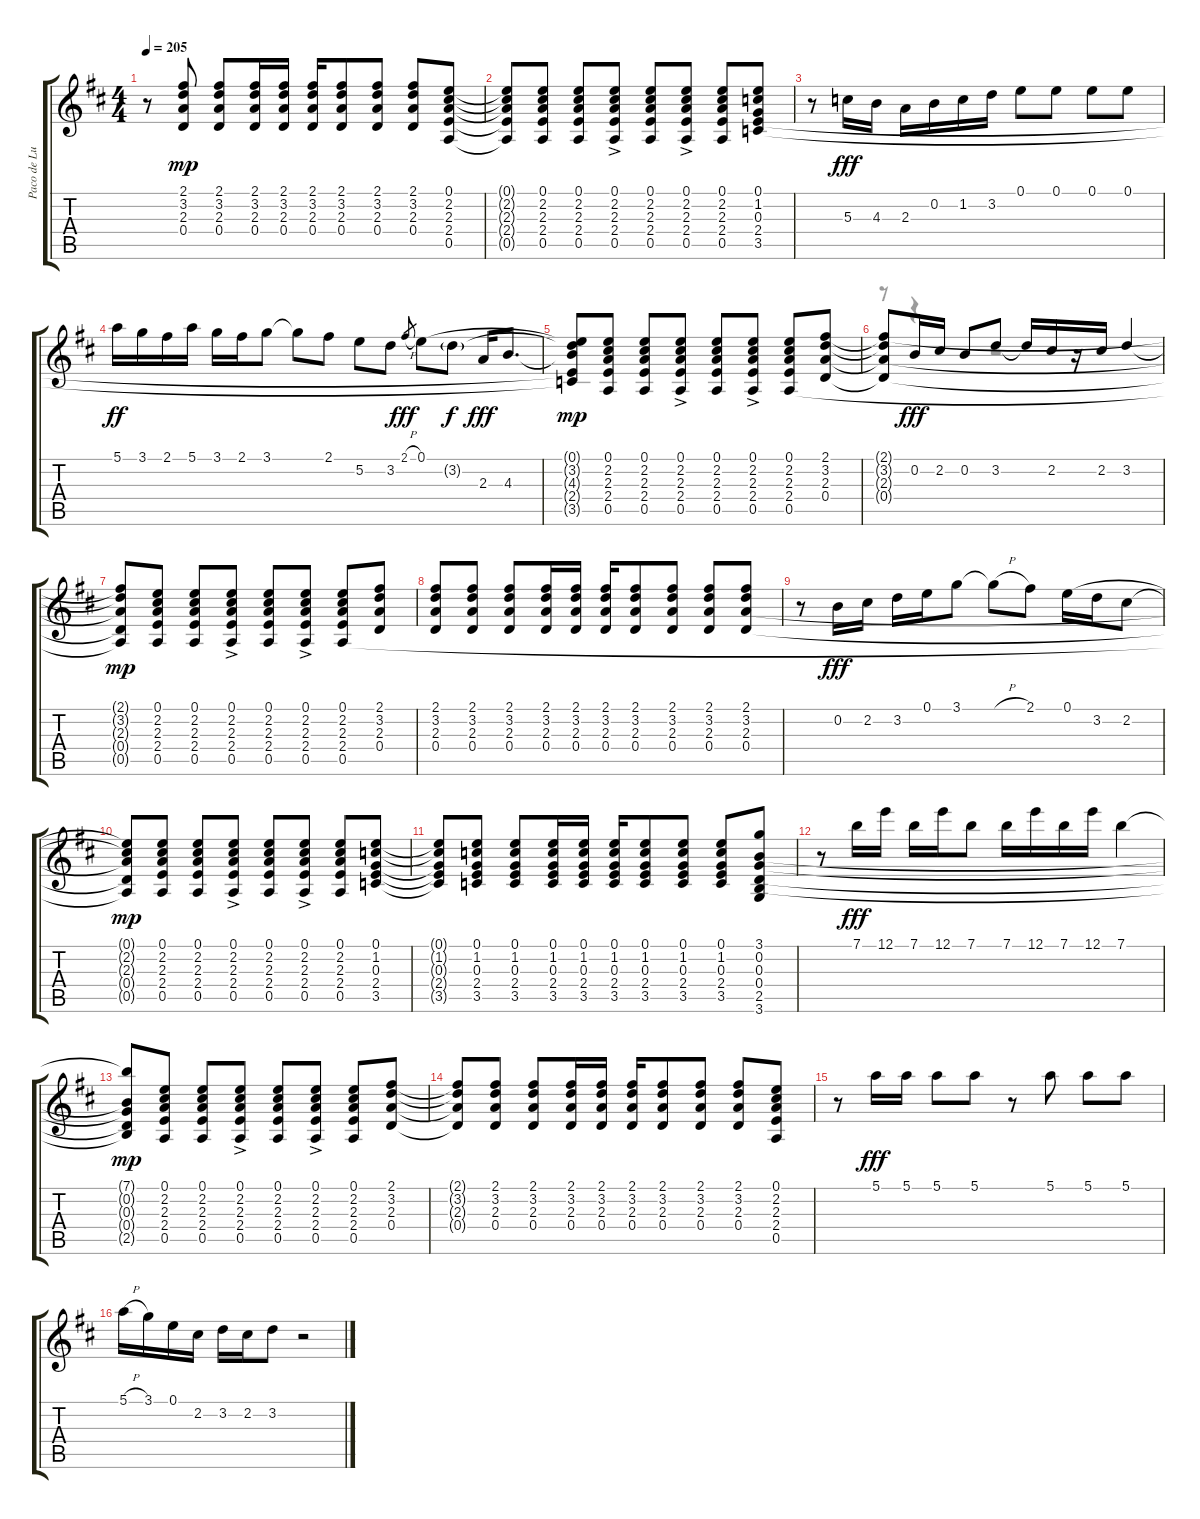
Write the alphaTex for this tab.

\track ("Paco de Lucía" "Paco de Lu") {instrument acousticguitarnylon}
\staff {score tabs}
\tuning (E4 B3 G3 D3 A2 E2) {hide}
\voice
\ts (4 4)
\tempo 205
\clef g2
\ks d
r.8{dy fff} (2.1 3.2 2.3 0.4).8{dy mp} (2.1 3.2 2.3 0.4).8 (2.1 3.2 2.3 0.4).16 (2.1 3.2 2.3 0.4).16 (2.1 3.2 2.3 0.4).16 (2.1 3.2 2.3 0.4).8 (2.1 3.2 2.3 0.4).8 (2.1 3.2 2.3 0.4).8 (0.1 2.2 2.3 2.4 0.5).8 |
(0.1{t} 2.2{t} 2.3{t} 2.4{t} 0.5{t}).8 (0.1 2.2 2.3 2.4 0.5).8 (0.1 2.2 2.3 2.4 0.5).8 (0.1{ac} 2.2{ac} 2.3{ac} 2.4{ac} 0.5{ac}).8 (0.1 2.2 2.3 2.4 0.5).8 (0.1{ac} 2.2{ac} 2.3{ac} 2.4{ac} 0.5{ac}).8 (0.1 2.2 2.3 2.4 0.5).8 (0.1 1.2 0.3 2.4 3.5).8 |
r.8 5.3.16{dy fff} 4.3.16 2.3.16 0.2.16 1.2.16 3.2.16 0.1.8 0.1.8 0.1.8 0.1.8 |
5.1.16{dy ff} 3.1.16 2.1.16 5.1.16 3.1.16 2.1.16 3.1.8 3.1{t}.8 2.1.8 5.2.8 3.2.8 2.1{h}.8{gr dy fff} 0.1.8 3.2{g}.8{dy f} 2.3.16{dy fff} 4.3.8{d} |
(0.1{t} 3.2{t} 4.3{t} 2.4{t} 3.5{t}).8{dy mp} (0.1 2.2 2.3 2.4 0.5).8 (0.1 2.2 2.3 2.4 0.5).8 (0.1{ac} 2.2{ac} 2.3{ac} 2.4{ac} 0.5{ac}).8 (0.1 2.2 2.3 2.4 0.5).8 (0.1{ac} 2.2{ac} 2.3{ac} 2.4{ac} 0.5{ac}).8 (0.1 2.2 2.3 2.4 0.5).8 (2.1 3.2 2.3 0.4).8 |
(2.1{t} 3.2{t} 2.3{t} 0.4{t}).8 0.2.16{dy fff} 2.2.16 0.2.8 3.2.8 3.2{t}.16 2.2.16 r.16 2.2.16 3.2.4 |
(2.1{t} 3.2{t} 2.3{t} 0.4{t} 0.5{t}).8{dy mp} (0.1 2.2 2.3 2.4 0.5).8 (0.1 2.2 2.3 2.4 0.5).8 (0.1{ac} 2.2{ac} 2.3{ac} 2.4{ac} 0.5{ac}).8 (0.1 2.2 2.3 2.4 0.5).8 (0.1{ac} 2.2{ac} 2.3{ac} 2.4{ac} 0.5{ac}).8 (0.1 2.2 2.3 2.4 0.5).8 (2.1 3.2 2.3 0.4).8 |
(2.1 3.2 2.3 0.4).8 (2.1 3.2 2.3 0.4).8 (2.1 3.2 2.3 0.4).8 (2.1 3.2 2.3 0.4).16 (2.1 3.2 2.3 0.4).16 (2.1 3.2 2.3 0.4).16 (2.1 3.2 2.3 0.4).8 (2.1 3.2 2.3 0.4).8 (2.1 3.2 2.3 0.4).8 (2.1 3.2 2.3 0.4).8 |
r.8 0.2.16{dy fff} 2.2.16 3.2.16 0.1.16 3.1.8 3.1{h t}.8 2.1.8 0.1.16 3.2.16 2.2.8 |
(0.1{t} 2.2{t} 2.3{t} 0.4{t} 0.5{t}).8{dy mp} (0.1 2.2 2.3 2.4 0.5).8 (0.1 2.2 2.3 2.4 0.5).8 (0.1{ac} 2.2{ac} 2.3{ac} 2.4{ac} 0.5{ac}).8 (0.1 2.2 2.3 2.4 0.5).8 (0.1{ac} 2.2{ac} 2.3{ac} 2.4{ac} 0.5{ac}).8 (0.1 2.2 2.3 2.4 0.5).8 (0.1 1.2 0.3 2.4 3.5).8 |
(0.1{t} 1.2{t} 0.3{t} 2.4{t} 3.5{t}).8 (0.1 1.2 0.3 2.4 3.5).8 (0.1 1.2 0.3 2.4 3.5).8 (0.1 1.2 0.3 2.4 3.5).16 (0.1 1.2 0.3 2.4 3.5).16 (0.1 1.2 0.3 2.4 3.5).16 (0.1 1.2 0.3 2.4 3.5).8 (0.1 1.2 0.3 2.4 3.5).8 (0.1 1.2 0.3 2.4 3.5).8 (3.1 0.2 0.3 0.4 2.5 3.6).8 |
r.8 7.1.16{dy fff} 12.1.16 7.1.16 12.1.16 7.1.8 7.1.16 12.1.16 7.1.16 12.1.16 7.1.4 |
(7.1{t} 0.2{t} 0.3{t} 0.4{t} 2.5{t}).8{dy mp} (0.1 2.2 2.3 2.4 0.5).8 (0.1 2.2 2.3 2.4 0.5).8 (0.1{ac} 2.2{ac} 2.3{ac} 2.4{ac} 0.5{ac}).8 (0.1 2.2 2.3 2.4 0.5).8 (0.1{ac} 2.2{ac} 2.3{ac} 2.4{ac} 0.5{ac}).8 (0.1 2.2 2.3 2.4 0.5).8 (2.1 3.2 2.3 0.4).8 |
(2.1{t} 3.2{t} 2.3{t} 0.4{t}).8 (2.1 3.2 2.3 0.4).8 (2.1 3.2 2.3 0.4).8 (2.1 3.2 2.3 0.4).16 (2.1 3.2 2.3 0.4).16 (2.1 3.2 2.3 0.4).16 (2.1 3.2 2.3 0.4).8 (2.1 3.2 2.3 0.4).8 (2.1 3.2 2.3 0.4).8 (0.1 2.2 2.3 2.4 0.5).8 |
r.8 5.1.16{dy fff} 5.1.16 5.1.8 5.1.8 r.8 5.1.8 5.1.8 5.1.8 |
5.1{h}.16 3.1.16 0.1.16 2.2.16 3.2.16 2.2.16 3.2.8 r.2
\voice
\clef g2
\ottava regular
\simile none
\ks d
|
|
|
|
|
r.8 r.4 r.2 |
|
|
|
|
|
|
|
|
|
